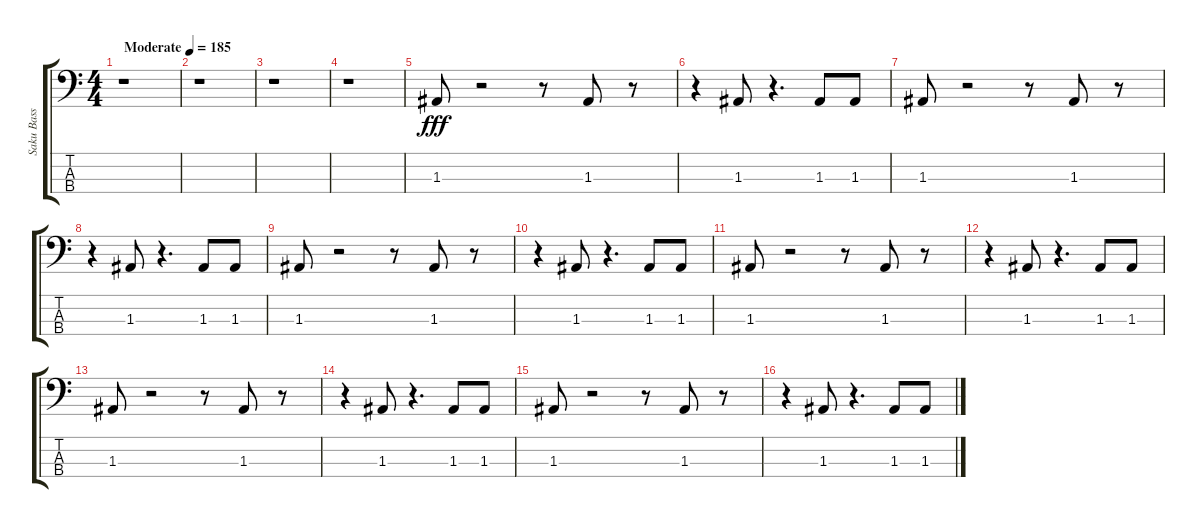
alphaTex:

\track ("Saku Bass [ Jazz Guitar ]" "Saku Bass ") {instrument electricguitarjazz}
\staff {score tabs}
\tuning (G2 D2 A1 E1) {hide}
\ts (4 4)
\tempo (185 "Moderate")
\clef f4
\ks c
r.1{dy fff instrument electricguitarjazz} |
r.1 |
r.1 |
r.1 |
1.3.8 r.2 r.8 1.3.8 r.8 |
r.4 1.3.8 r.4{d} 1.3.8 1.3.8 |
1.3.8 r.2 r.8 1.3.8 r.8 |
r.4 1.3.8 r.4{d} 1.3.8 1.3.8 |
1.3.8 r.2 r.8 1.3.8 r.8 |
r.4 1.3.8 r.4{d} 1.3.8 1.3.8 |
1.3.8 r.2 r.8 1.3.8 r.8 |
r.4 1.3.8 r.4{d} 1.3.8 1.3.8 |
1.3.8 r.2 r.8 1.3.8 r.8 |
r.4 1.3.8 r.4{d} 1.3.8 1.3.8 |
1.3.8 r.2 r.8 1.3.8 r.8 |
r.4 1.3.8 r.4{d} 1.3.8 1.3.8
